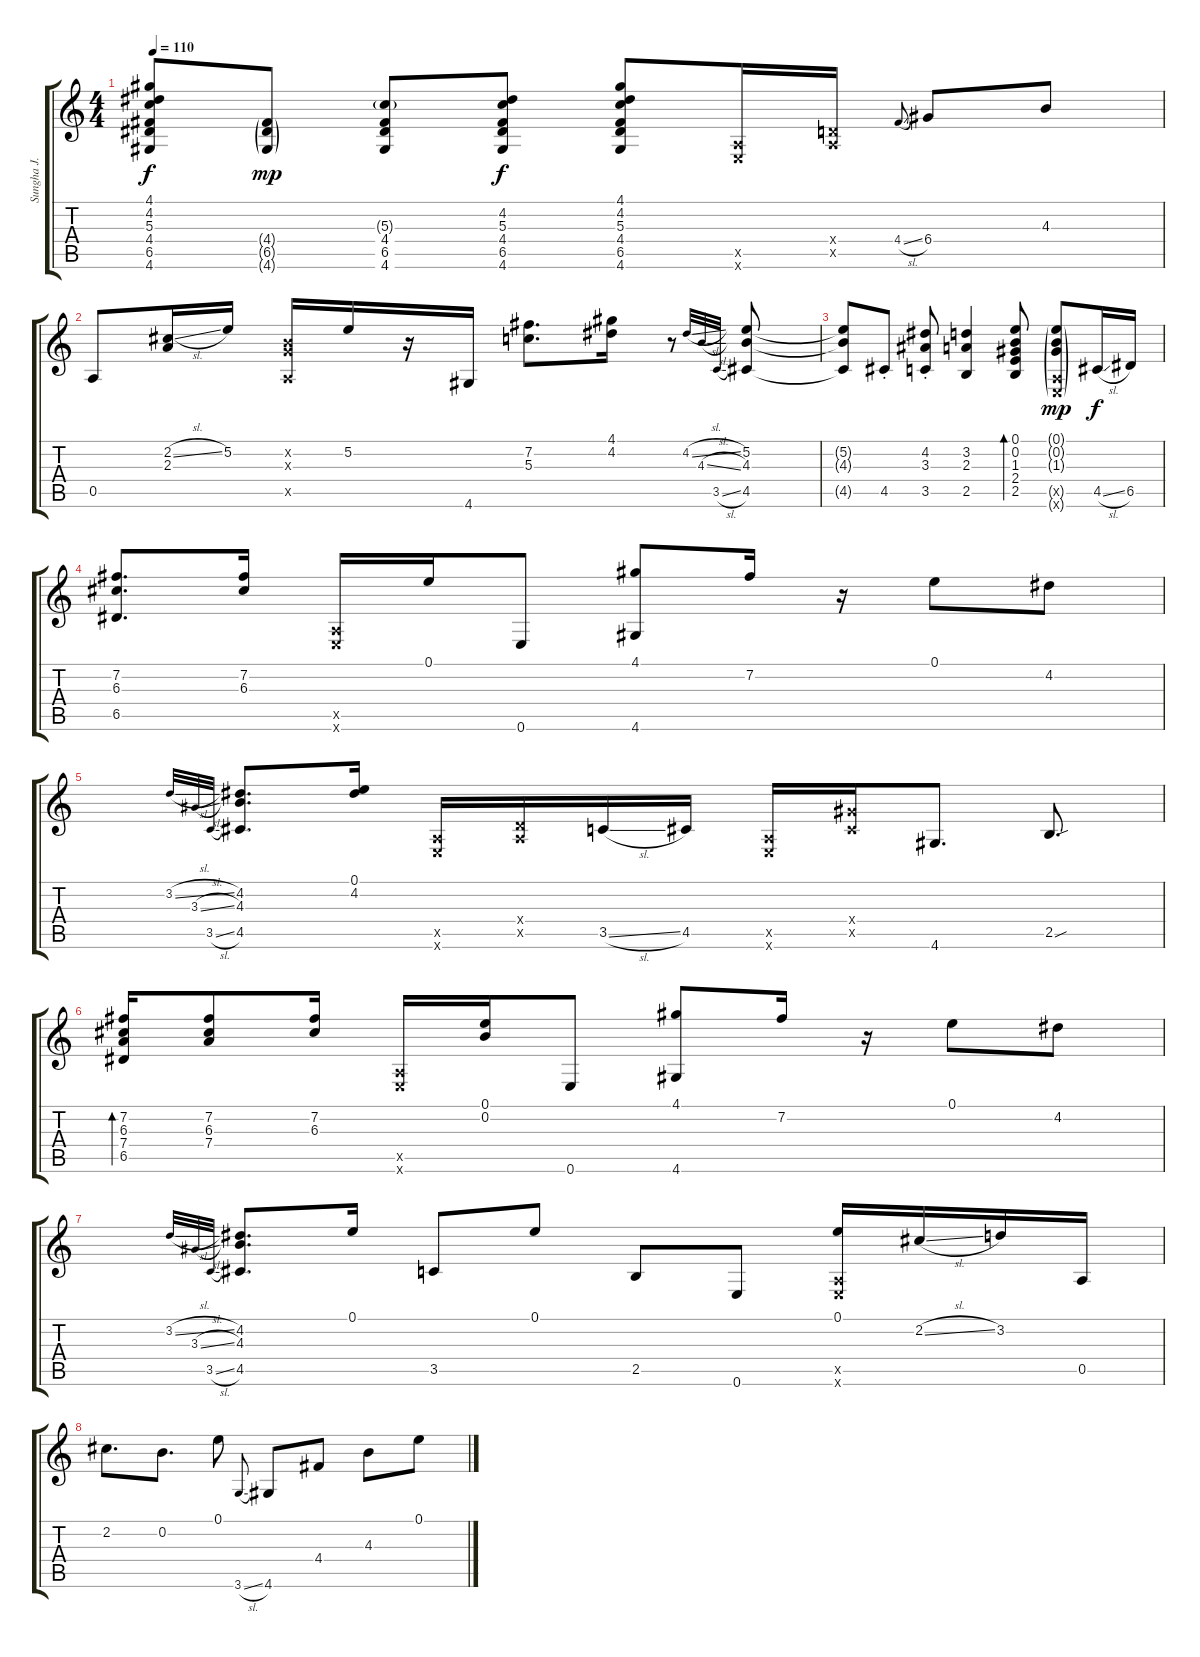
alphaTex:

\track ("Sungha J." "Sungha J.") {instrument acousticguitarsteel}
\staff {score tabs}
\tuning (E4 B3 G3 D3 A2 E2) {hide}
\ts (4 4)
\tempo 110
\clef g2
\ks c
(4.1{t} 4.2{t} 5.3{t} 4.4{t} 6.5{t} 4.6{t}).8{dy f} (4.4{g} 6.5{g} 4.6{g}).8{dy mp} (5.3{g} 4.4 6.5 4.6).8 (4.2 5.3 4.4 6.5 4.6).8{dy f} (4.1 4.2 5.3 4.4 6.5 4.6).8 (0.5{x} 0.6{x}).16 (0.4{x} 0.5{x}).16 4.4{sl}.8{gr onbeat} 6.4.8 4.3.8 |
0.5.8 (2.2{sl} 2.3).16 5.2.16 (0.2{x} 0.3{x} 0.5{x}).16 5.2.16 r.16 4.6.16 (7.2 5.3).8{d} (4.1 4.2).16 r.8 4.2{sl}.32{gr onbeat} 4.3{sl}.32{gr onbeat} 3.5{sl}.32{gr onbeat} (5.2 4.3 4.5).8 |
(5.2{t} 4.3{t} 4.5{t}).8 4.5{st}.8 (4.2{st} 3.3{st} 3.5{st}).8 (3.2 2.3 2.5).4 (0.1 0.2 1.3 2.4 2.5).8{bd 60} (0.1{g} 0.2{g} 1.3{g} 0.5{g x} 0.6{g x}).8{dy mp} 4.5{sl}.16{dy f} 6.5.16 |
(7.2 6.3 6.5).8{d} (7.2 6.3).16 (0.5{x} 0.6{x}).16 0.1.16 0.6.8 (4.1 4.6).8 7.2.16 r.16 0.1.8 4.2.8 |
3.2{sl}.32{gr onbeat} 3.3{sl}.32{gr onbeat} 3.5{sl}.32{gr onbeat} (4.2 4.3 4.5).8{d} (0.1 4.2).16 (0.5{x} 0.6{x}).16 (0.4{x} 0.5{x}).16 3.5{sl}.16 4.5.16 (0.5{x} 0.6{x}).16 (6.4{x} 4.5{x}).16 4.6.8{d} 2.5{sou}.8{d} |
(7.2 6.3 7.4 6.5).16{bd 120} (7.2 6.3 7.4).8 (7.2 6.3).16 (0.5{x} 0.6{x}).16 (0.1 0.2).16 0.6.8 (4.1 4.6).8 7.2.16 r.16 0.1.8 4.2.8 |
3.2{sl}.32{gr onbeat} 3.3{sl}.32{gr onbeat} 3.5{sl}.32{gr onbeat} (4.2 4.3 4.5).8{d} 0.1.16 3.5.8 0.1.8 2.5.8 0.6.8 (0.1 0.5{x} 0.6{x}).16 2.2{sl}.16 3.2.16 0.5.16 |
2.2.8{d} 0.2.8{d} 0.1.8 3.6{sl}.8{gr onbeat} 4.6.8 4.4.8 4.3.8 0.1.8
